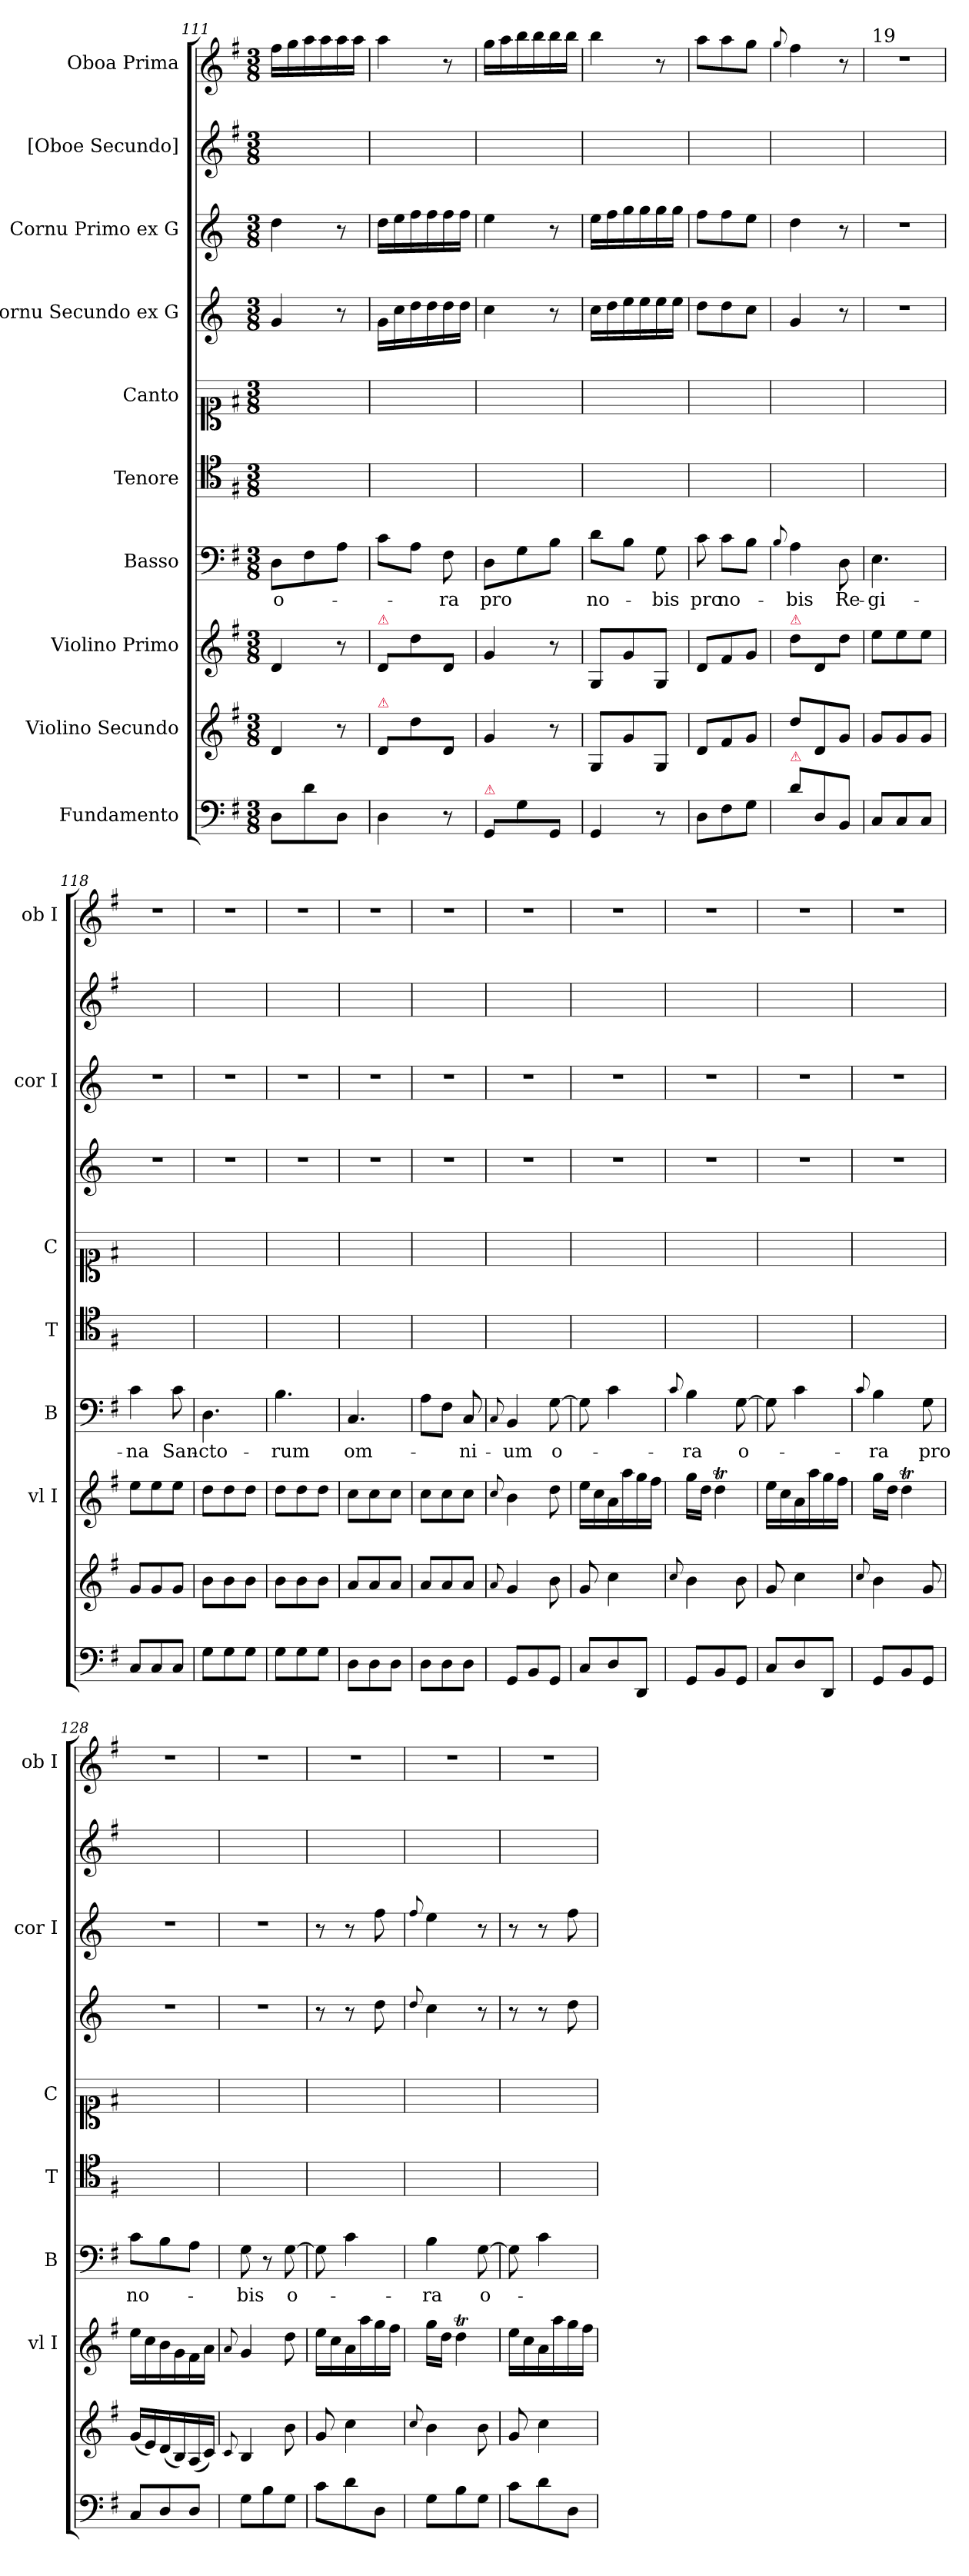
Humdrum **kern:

**kern	**kern	**kern	**kern	**text	**kern	**kern	**kern	**kern	**kern	**kern
*part10	*part9	*part8	*part7	*part7	*part6	*part5	*part4	*part3	*part2	*part1
*staff10	*staff9	*staff8	*staff7	*staff7	*staff6	*staff5	*staff4	*staff3	*staff2	*staff1
*I"Fundamento	*I"Violino Secundo	*I"Violino Primo	*I"Basso	*	*I"Tenore	*I"Canto	*I"Cornu Secundo ex G	*I"Cornu Primo ex G	*I"[Oboe Secundo]	*I"Oboa Prima
*	*	*I'vl I	*I'B	*	*I'T	*I'C	*	*I'cor I	*	*I'ob I
*clefF4	*clefG2	*clefG2	*clefF4	*	*clefC4	*clefC1	*clefG2	*clefG2	*clefG2	*clefG2
*	*	*	*	*	*	*	*ITrd3c5	*ITrd3c5	*	*
*k[f#]	*k[f#]	*k[f#]	*k[f#]	*	*k[f#]	*k[f#]	*k[f#]	*k[f#]	*k[f#]	*k[f#]
*G:	*G:	*G:	*G:	*	*G:	*G:	*G:	*G:	*G:	*G:
*M3/8	*M3/8	*M3/8	*M3/8	*	*M3/8	*M3/8	*M3/8	*M3/8	*M3/8	*M3/8
=111	=111	=111	=111	=111	=111	=111	=111	=111	=111	=111
8D/L	4d/	4d/	8D\L	o-	4.ryy	4.ryy	4d/	4a\	4.ryy	16ff#\LL
.	.	.	.	.	.	.	.	.	.	16gg\
8d\	.	.	8F#\	.	.	.	.	.	.	16aa\
.	.	.	.	.	.	.	.	.	.	16aa\
8D\J	8r	8r	8A\J	.	.	.	8r	8r	.	16aa\
.	.	.	.	.	.	.	.	.	.	16aa\JJ
=112	=112	=112	=112	=112	=112	=112	=112	=112	=112	=112
!	!	!LO:TX:a:color=crimson:t=⚠	!	!	!	!	!	!	!	!
!	!LO:TX:a:color=crimson:t=⚠	!	!	!	!	!	!	!	!	!
4D\	8d/L	8d/L	8c\L	.	4.ryy	4.ryy	16d\LL	16a\LL	4.ryy	4aa\
.	.	.	.	.	.	.	16g\	16b\	.	.
.	8dd\	8dd\	8A\J	.	.	.	16a\	16cc\	.	.
.	.	.	.	.	.	.	16a\	16cc\	.	.
8r	8d/J	8d/J	8F#\	-ra	.	.	16a\	16cc\	.	8r
.	.	.	.	.	.	.	16a\JJ	16cc\JJ	.	.
=113	=113	=113	=113	=113	=113	=113	=113	=113	=113	=113
!LO:TX:a:color=crimson:t=⚠	!	!	!	!	!	!	!	!	!	!
8GG/L	4g/	4g/	8D\L	pro	4.ryy	4.ryy	4g\	4b\	4.ryy	16gg\LL
.	.	.	.	.	.	.	.	.	.	16aa\
8G\	.	.	8G\	.	.	.	.	.	.	16bb\
.	.	.	.	.	.	.	.	.	.	16bb\
8GG/J	8r	8r	8B\J	.	.	.	8r	8r	.	16bb\
.	.	.	.	.	.	.	.	.	.	16bb\JJ
=114	=114	=114	=114	=114	=114	=114	=114	=114	=114	=114
4GG/	8G/L	8G/L	8d\L	no-	4.ryy	4.ryy	16g\LL	16b\LL	4.ryy	4bb\
.	.	.	.	.	.	.	16a\	16cc\	.	.
.	8g/	8g/	8B\J	.	.	.	16b\	16dd\	.	.
.	.	.	.	.	.	.	16b\	16dd\	.	.
8r	8G/J	8G/J	8G\	-bis	.	.	16b\	16dd\	.	8r
.	.	.	.	.	.	.	16b\JJ	16dd\JJ	.	.
=115	=115	=115	=115	=115	=115	=115	=115	=115	=115	=115
8D\L	8d/L	8d/L	8c\	pro	4.ryy	4.ryy	8a\L	8cc\L	4.ryy	8aa\L
8F#\	8f#/	8f#/	8c\L	no-	.	.	8a\	8cc\	.	8aa\
8G\J	8g/J	8g/J	8B\J	.	.	.	8g\J	8b\J	.	8gg\J
=116	=116	=116	=116	=116	=116	=116	=116	=116	=116	=116
.	.	.	8qqB/	.	.	.	.	.	.	8qqgg/
!	!	!LO:TX:a:color=crimson:t=⚠	!	!	!	!	!	!	!	!
!LO:TX:a:color=crimson:t=⚠	!	!	!	!	!	!	!	!	!	!
8d\L	8dd\L	8dd\L	4A\	-bis	4.ryy	4.ryy	4d/	4a\	4.ryy	4ff#\
8D/	8d/	8d/	.	.	.	.	.	.	.	.
8BB/J	8g/J	8dd\J	8D\	Re-	.	.	8r	8r	.	8r
=117	=117	=117	=117	=117	=117	=117	=117	=117	=117	=117
!	!	!	!	!	!	!	!	!	!	!LO:TX:a:t=19
8C/L	8g/L	8ee\L	4.E\	-gi-	4.ryy	4.ryy	4.r	4.r	4.ryy	4.r
8C/	8g/	8ee\	.	.	.	.	.	.	.	.
8C/J	8g/J	8ee\J	.	.	.	.	.	.	.	.
=118	=118	=118	=118	=118	=118	=118	=118	=118	=118	=118
8C/L	8g/L	8ee\L	4c\	-na	4.ryy	4.ryy	4.r	4.r	4.ryy	4.r
8C/	8g/	8ee\	.	.	.	.	.	.	.	.
8C/J	8g/J	8ee\J	8c\	San-	.	.	.	.	.	.
=119	=119	=119	=119	=119	=119	=119	=119	=119	=119	=119
8G\L	8b\L	8dd\L	4.D\	-cto-	4.ryy	4.ryy	4.r	4.r	4.ryy	4.r
8G\	8b\	8dd\	.	.	.	.	.	.	.	.
8G\J	8b\J	8dd\J	.	.	.	.	.	.	.	.
=120	=120	=120	=120	=120	=120	=120	=120	=120	=120	=120
8G\L	8b\L	8dd\L	4.B\	-rum	4.ryy	4.ryy	4.r	4.r	4.ryy	4.r
8G\	8b\	8dd\	.	.	.	.	.	.	.	.
8G\J	8b\J	8dd\J	.	.	.	.	.	.	.	.
=121	=121	=121	=121	=121	=121	=121	=121	=121	=121	=121
8D\L	8a/L	8cc\L	4.C/	om-	4.ryy	4.ryy	4.r	4.r	4.ryy	4.r
8D\	8a/	8cc\	.	.	.	.	.	.	.	.
8D\J	8a/J	8cc\J	.	.	.	.	.	.	.	.
=122	=122	=122	=122	=122	=122	=122	=122	=122	=122	=122
8D\L	8a/L	8cc\L	8A\L	.	4.ryy	4.ryy	4.r	4.r	4.ryy	4.r
8D\	8a/	8cc\	8F#\J	.	.	.	.	.	.	.
8D\J	8a/J	8cc\J	8C/	-ni-	.	.	.	.	.	.
=123	=123	=123	=123	=123	=123	=123	=123	=123	=123	=123
.	8qqa/	8qqcc/	8qqC/	.	.	.	.	.	.	.
8GG/L	4g/	4b\	4BB/	-um	4.ryy	4.ryy	4.r	4.r	4.ryy	4.r
8BB/	.	.	.	.	.	.	.	.	.	.
8GG/J	8b\	8dd\	[8G\	o-	.	.	.	.	.	.
=124	=124	=124	=124	=124	=124	=124	=124	=124	=124	=124
8C/L	8g/	16ee\LL	8G\]	.	4.ryy	4.ryy	4.r	4.r	4.ryy	4.r
.	.	16cc\	.	.	.	.	.	.	.	.
8D/	4cc\	16a\	4c\	.	.	.	.	.	.	.
.	.	16aa\	.	.	.	.	.	.	.	.
8DD/J	.	16gg\	.	.	.	.	.	.	.	.
.	.	16ff#\JJ	.	.	.	.	.	.	.	.
=125	=125	=125	=125	=125	=125	=125	=125	=125	=125	=125
.	8qqcc/	.	8qqc/	.	.	.	.	.	.	.
8GG/L	4b\	16gg\LL	4B\	-ra	4.ryy	4.ryy	4.r	4.r	4.ryy	4.r
.	.	16dd\JJ	.	.	.	.	.	.	.	.
8BB/	.	4ddT\	.	.	.	.	.	.	.	.
8GG/J	8b\	.	[8G\	o-	.	.	.	.	.	.
=126	=126	=126	=126	=126	=126	=126	=126	=126	=126	=126
8C/L	8g/	16ee\LL	8G\]	.	4.ryy	4.ryy	4.r	4.r	4.ryy	4.r
.	.	16cc\	.	.	.	.	.	.	.	.
8D/	4cc\	16a\	4c\	.	.	.	.	.	.	.
.	.	16aa\	.	.	.	.	.	.	.	.
8DD/J	.	16gg\	.	.	.	.	.	.	.	.
.	.	16ff#\JJ	.	.	.	.	.	.	.	.
=127	=127	=127	=127	=127	=127	=127	=127	=127	=127	=127
.	8qqcc/	.	8qqc/	.	.	.	.	.	.	.
8GG/L	4b\	16gg\LL	4B\	-ra	4.ryy	4.ryy	4.r	4.r	4.ryy	4.r
.	.	16dd\JJ	.	.	.	.	.	.	.	.
8BB/	.	4ddT\	.	.	.	.	.	.	.	.
8GG/J	8g/	.	8G\	pro	.	.	.	.	.	.
=128	=128	=128	=128	=128	=128	=128	=128	=128	=128	=128
8C/L	(16g/LL	16ee\LL	8c\L	no-	4.ryy	4.ryy	4.r	4.r	4.ryy	4.r
.	16e/)	16cc\	.	.	.	.	.	.	.	.
8D/	(16d/	16b\	8B\	.	.	.	.	.	.	.
.	16B/)	16g\	.	.	.	.	.	.	.	.
8D/J	(16A/	16f#\	8A\J	.	.	.	.	.	.	.
.	16c/JJ)	16a\JJ	.	.	.	.	.	.	.	.
=129	=129	=129	=129	=129	=129	=129	=129	=129	=129	=129
.	8qqc/	8qqa/	.	.	.	.	.	.	.	.
8G\L	4B/	4g/	8G\	-bis	4.ryy	4.ryy	4.r	4.r	4.ryy	4.r
8B\	.	.	8r	.	.	.	.	.	.	.
8G\J	8b\	8dd\	[8G\	o-	.	.	.	.	.	.
=130	=130	=130	=130	=130	=130	=130	=130	=130	=130	=130
8c\L	8g/	16ee\LL	8G\]	.	4.ryy	4.ryy	8r	8r	4.ryy	4.r
.	.	16cc\	.	.	.	.	.	.	.	.
8d\	4cc\	16a\	4c\	.	.	.	8r	8r	.	.
.	.	16aa\	.	.	.	.	.	.	.	.
8D\J	.	16gg\	.	.	.	.	8a\	8cc\	.	.
.	.	16ff#\JJ	.	.	.	.	.	.	.	.
=131	=131	=131	=131	=131	=131	=131	=131	=131	=131	=131
.	8qqcc/	.	.	.	.	.	8qqa/	8qqcc/	.	.
8G\L	4b\	16gg\LL	4B\	-ra	4.ryy	4.ryy	4g\	4b\	4.ryy	4.r
.	.	16dd\JJ	.	.	.	.	.	.	.	.
8B\	.	4ddT\	.	.	.	.	.	.	.	.
8G\J	8b\	.	[8G\	o-	.	.	8r	8r	.	.
=132	=132	=132	=132	=132	=132	=132	=132	=132	=132	=132
8c\L	8g/	16ee\LL	8G\]	.	4.ryy	4.ryy	8r	8r	4.ryy	4.r
.	.	16cc\	.	.	.	.	.	.	.	.
8d\	4cc\	16a\	4c\	.	.	.	8r	8r	.	.
.	.	16aa\	.	.	.	.	.	.	.	.
8D\J	.	16gg\	.	.	.	.	8a\	8cc\	.	.
.	.	16ff#\JJ	.	.	.	.	.	.	.	.
=	=	=	=	=	=	=	=	=	=	=
*-	*-	*-	*-	*-	*-	*-	*-	*-	*-	*-
